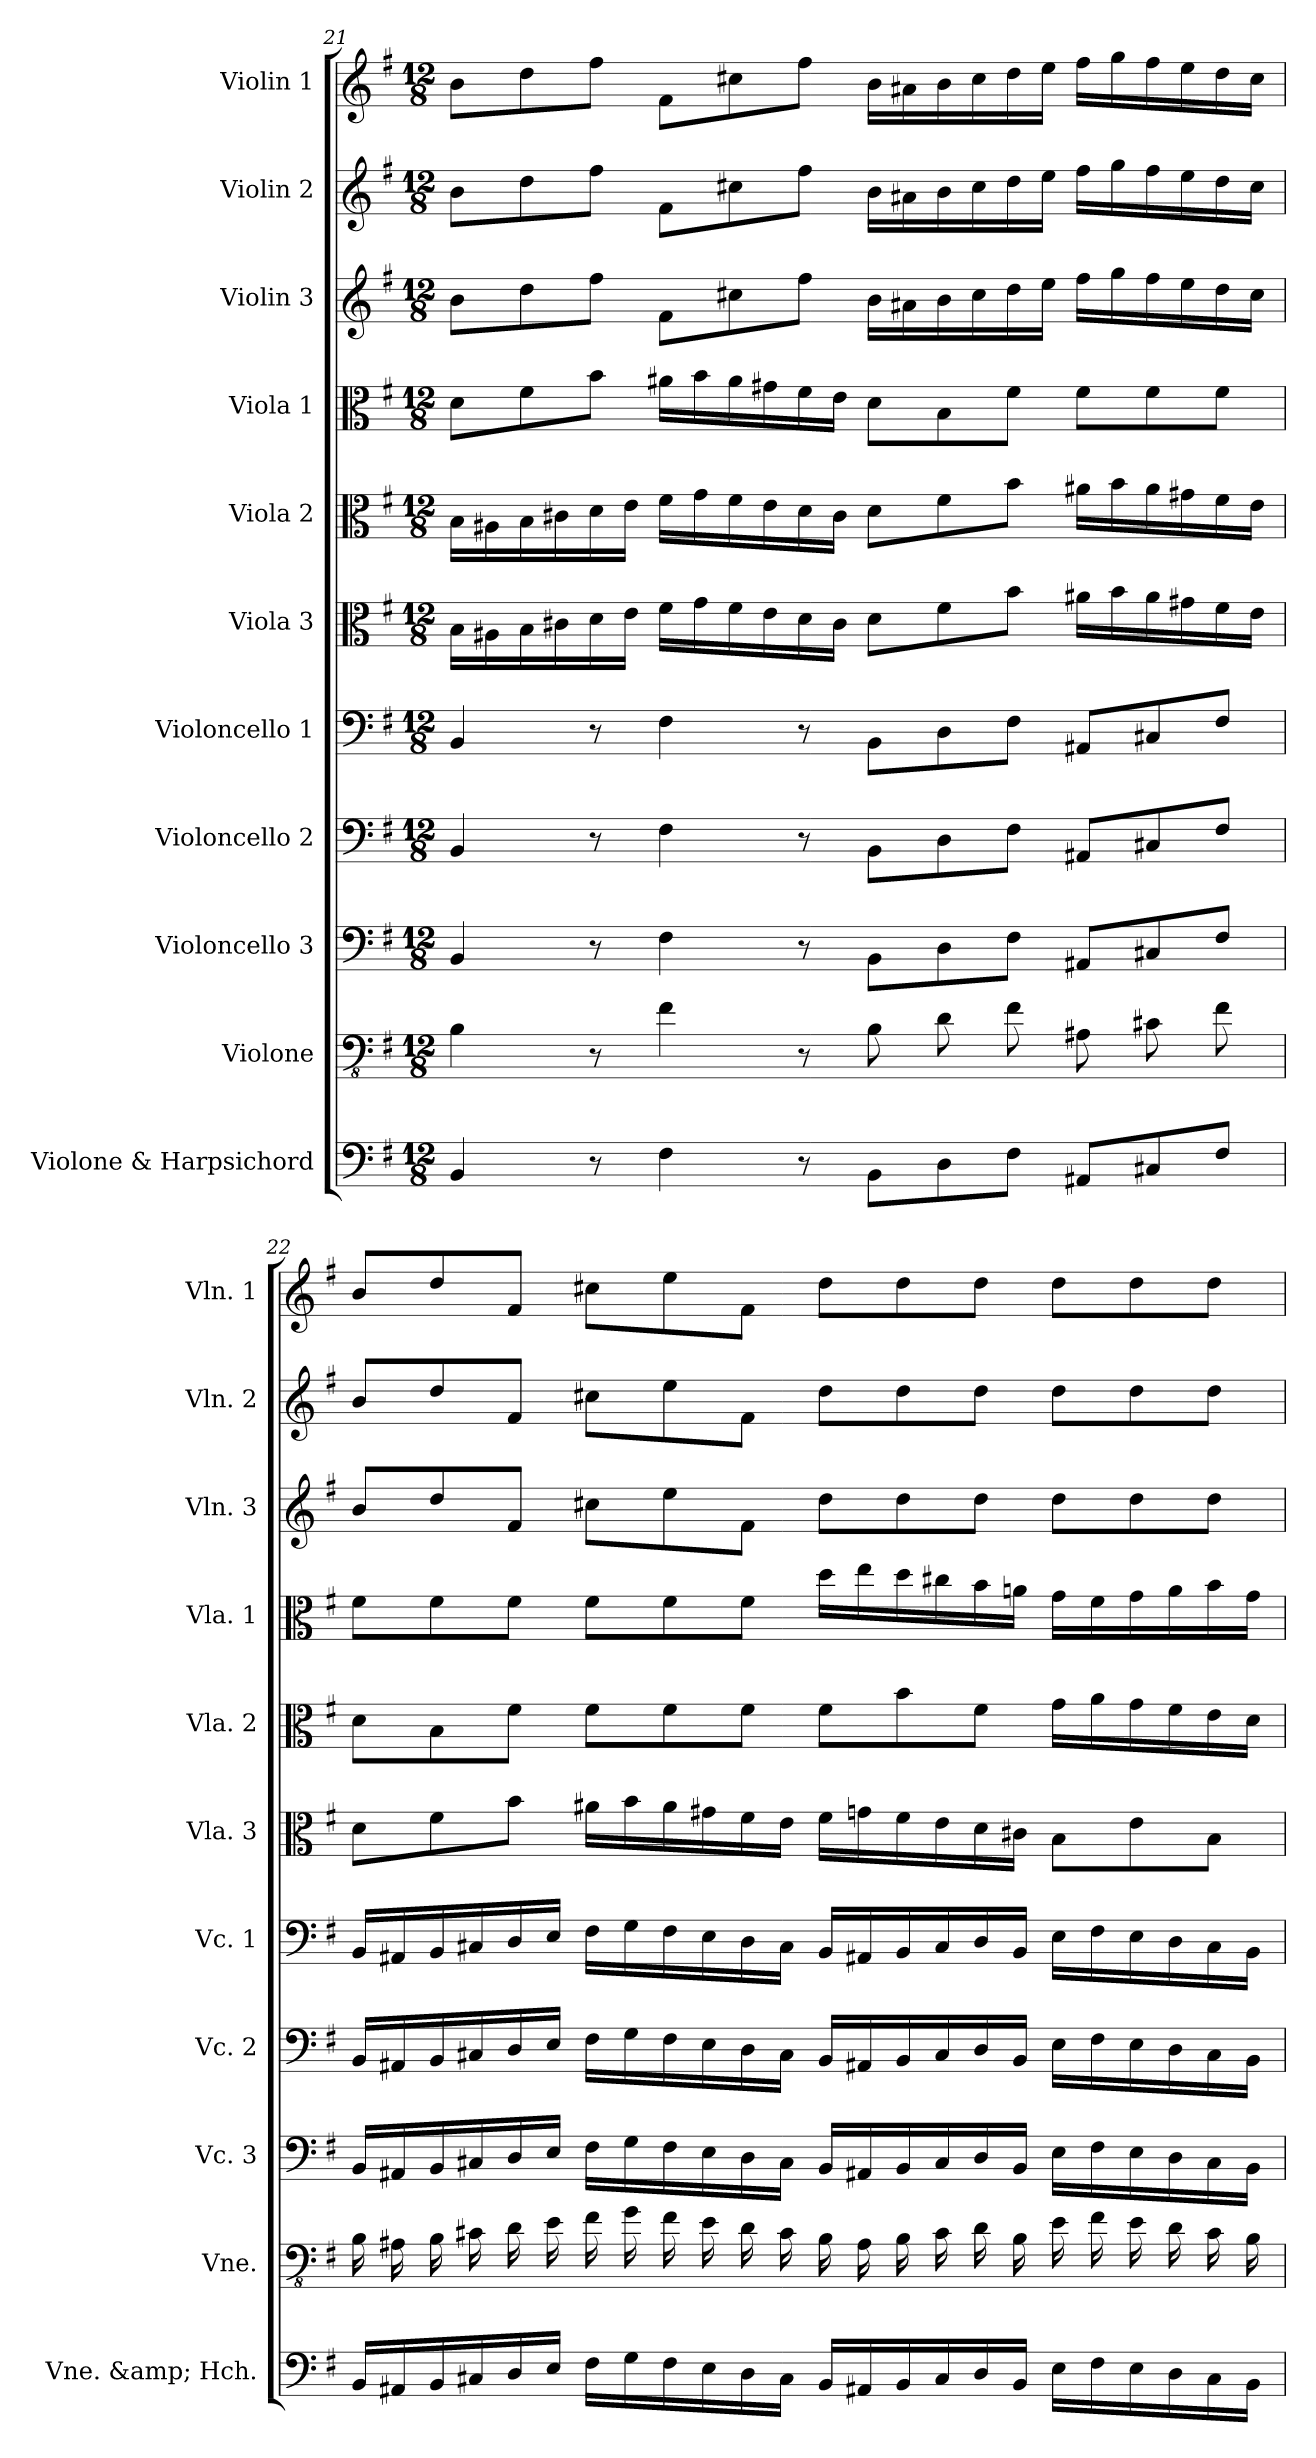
**kern	**kern	**kern	**kern	**kern	**kern	**kern	**kern	**kern	**kern	**kern
*part11	*part10	*part9	*part8	*part7	*part6	*part5	*part4	*part3	*part2	*part1
*staff11	*staff10	*staff9	*staff8	*staff7	*staff6	*staff5	*staff4	*staff3	*staff2	*staff1
*I"Violone &amp; Harpsichord	*I"Violone	*I"Violoncello 3	*I"Violoncello 2	*I"Violoncello 1	*I"Viola 3	*I"Viola 2	*I"Viola 1	*I"Violin 3	*I"Violin 2	*I"Violin 1
*I'Vne. &amp; Hch.	*I'Vne.	*I'Vc. 3	*I'Vc. 2	*I'Vc. 1	*I'Vla. 3	*I'Vla. 2	*I'Vla. 1	*I'Vln. 3	*I'Vln. 2	*I'Vln. 1
!!LO:PB:g=z
*clefF4	*clefFv4	*clefF4	*clefF4	*clefF4	*clefC3	*clefC3	*clefC3	*clefG2	*clefG2	*clefG2
*	*ITrd7c12	*	*	*	*	*	*	*	*	*
*k[f#]	*k[f#]	*k[f#]	*k[f#]	*k[f#]	*k[f#]	*k[f#]	*k[f#]	*k[f#]	*k[f#]	*k[f#]
*M12/8	*M12/8	*M12/8	*M12/8	*M12/8	*M12/8	*M12/8	*M12/8	*M12/8	*M12/8	*M12/8
=21	=21	=21	=21	=21	=21	=21	=21	=21	=21	=21
4BB/	4BBB	4BB/	4BB/	4BB/	16B\LL	16B\LL	8d\L	8b\L	8b\L	8b\L
.	.	.	.	.	16A#X\	16A#X\	.	.	.	.
.	.	.	.	.	16B\	16B\	8f#\	8dd\	8dd\	8dd\
.	.	.	.	.	16c#X\	16c#X\	.	.	.	.
8r	8r	8r	8r	8r	16d\	16d\	8b\J	8ff#\J	8ff#\J	8ff#\J
.	.	.	.	.	16e\JJ	16e\JJ	.	.	.	.
4F#\	4FF#	4F#\	4F#\	4F#\	16f#\LL	16f#\LL	16a#X\LL	8f#\L	8f#\L	8f#\L
.	.	.	.	.	16g\	16g\	16b\	.	.	.
.	.	.	.	.	16f#\	16f#\	16a#\	8cc#X\	8cc#X\	8cc#X\
.	.	.	.	.	16e\	16e\	16g#X\	.	.	.
8r	8r	8r	8r	8r	16d\	16d\	16f#\	8ff#\J	8ff#\J	8ff#\J
.	.	.	.	.	16c#\JJ	16c#\JJ	16e\JJ	.	.	.
8BB\L	8BBB	8BB\L	8BB\L	8BB\L	8d\L	8d\L	8d\L	16b\LL	16b\LL	16b\LL
.	.	.	.	.	.	.	.	16a#X\	16a#X\	16a#X\
8D\	8DD	8D\	8D\	8D\	8f#\	8f#\	8B\	16b\	16b\	16b\
.	.	.	.	.	.	.	.	16cc#\	16cc#\	16cc#\
8F#\J	8FF#	8F#\J	8F#\J	8F#\J	8b\J	8b\J	8f#\J	16dd\	16dd\	16dd\
.	.	.	.	.	.	.	.	16ee\JJ	16ee\JJ	16ee\JJ
8AA#X/L	8AAA#X	8AA#X/L	8AA#X/L	8AA#X/L	16a#X\LL	16a#X\LL	8f#\L	16ff#\LL	16ff#\LL	16ff#\LL
.	.	.	.	.	16b\	16b\	.	16gg\	16gg\	16gg\
8C#X/	8CC#X	8C#X/	8C#X/	8C#X/	16a#\	16a#\	8f#\	16ff#\	16ff#\	16ff#\
.	.	.	.	.	16g#X\	16g#X\	.	16ee\	16ee\	16ee\
8F#/J	8FF#	8F#/J	8F#/J	8F#/J	16f#\	16f#\	8f#\J	16dd\	16dd\	16dd\
.	.	.	.	.	16e\JJ	16e\JJ	.	16cc#\JJ	16cc#\JJ	16cc#\JJ
!!LO:LB:g=z
=22	=22	=22	=22	=22	=22	=22	=22	=22	=22	=22
16BB/LL	16BBB	16BB/LL	16BB/LL	16BB/LL	8d\L	8d\L	8f#\L	8b/L	8b/L	8b/L
16AA#X/	16AAA#X	16AA#X/	16AA#X/	16AA#X/	.	.	.	.	.	.
16BB/	16BBB	16BB/	16BB/	16BB/	8f#\	8B\	8f#\	8dd/	8dd/	8dd/
16C#X/	16CC#X	16C#X/	16C#X/	16C#X/	.	.	.	.	.	.
16D/	16DD	16D/	16D/	16D/	8b\J	8f#\J	8f#\J	8f#/J	8f#/J	8f#/J
16E/JJ	16EE	16E/JJ	16E/JJ	16E/JJ	.	.	.	.	.	.
16F#\LL	16FF#	16F#\LL	16F#\LL	16F#\LL	16a#X\LL	8f#\L	8f#\L	8cc#X\L	8cc#X\L	8cc#X\L
16G\	16GG	16G\	16G\	16G\	16b\	.	.	.	.	.
16F#\	16FF#	16F#\	16F#\	16F#\	16a#\	8f#\	8f#\	8ee\	8ee\	8ee\
16E\	16EE	16E\	16E\	16E\	16g#X\	.	.	.	.	.
16D\	16DD	16D\	16D\	16D\	16f#\	8f#\J	8f#\J	8f#\J	8f#\J	8f#\J
16C#\JJ	16CC#	16C#\JJ	16C#\JJ	16C#\JJ	16e\JJ	.	.	.	.	.
16BB/LL	16BBB	16BB/LL	16BB/LL	16BB/LL	16f#\LL	8f#\L	16dd\LL	8dd\L	8dd\L	8dd\L
16AA#X/	16AAA#	16AA#X/	16AA#X/	16AA#X/	16gn\	.	16ee\	.	.	.
16BB/	16BBB	16BB/	16BB/	16BB/	16f#\	8b\	16dd\	8dd\	8dd\	8dd\
16C#/	16CC#	16C#/	16C#/	16C#/	16e\	.	16cc#X\	.	.	.
16D/	16DD	16D/	16D/	16D/	16d\	8f#\J	16b\	8dd\J	8dd\J	8dd\J
16BB/JJ	16BBB	16BB/JJ	16BB/JJ	16BB/JJ	16c#X\JJ	.	16an\JJ	.	.	.
16E\LL	16EE	16E\LL	16E\LL	16E\LL	8B\L	16g\LL	16g\LL	8dd\L	8dd\L	8dd\L
16F#\	16FF#	16F#\	16F#\	16F#\	.	16a\	16f#\	.	.	.
16E\	16EE	16E\	16E\	16E\	8e\	16g\	16g\	8dd\	8dd\	8dd\
16D\	16DD	16D\	16D\	16D\	.	16f#\	16a\	.	.	.
16C#\	16CC#	16C#\	16C#\	16C#\	8B\J	16e\	16b\	8dd\J	8dd\J	8dd\J
16BB\JJ	16BBB	16BB\JJ	16BB\JJ	16BB\JJ	.	16d\JJ	16g\JJ	.	.	.
=	=	=	=	=	=	=	=	=	=	=
*-	*-	*-	*-	*-	*-	*-	*-	*-	*-	*-
